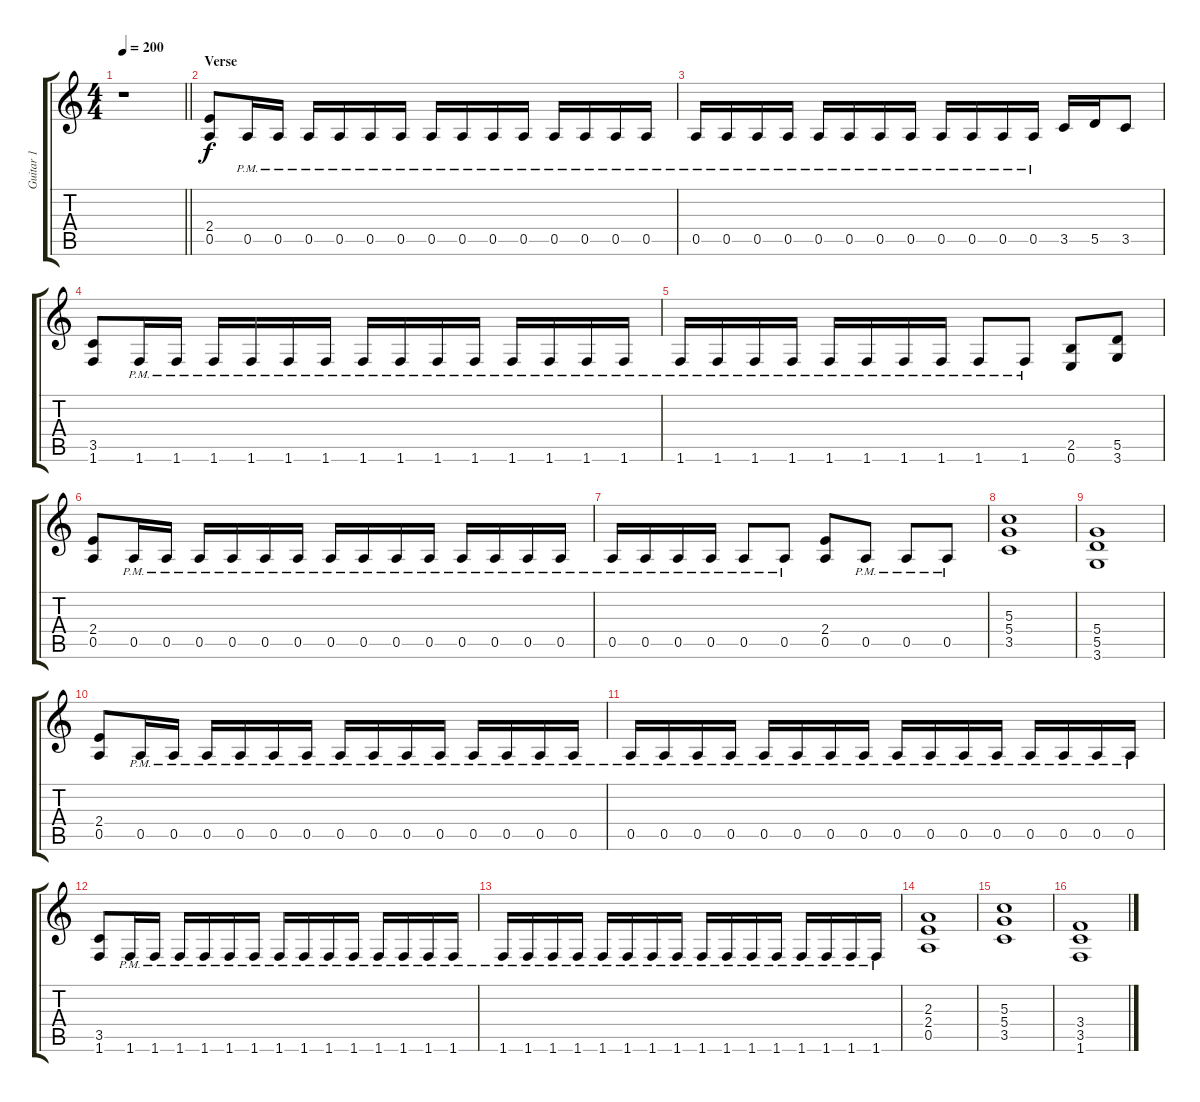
\track ("Guitar 1" "Guitar 1") {instrument distortionguitar}
\staff {score tabs}
\tuning (E4 B3 G3 D3 A2 E2) {hide}
\ts (4 4)
\tempo 200
\clef g2
\barLineRight lightlight
\ks c
r.1{dy f} |
\section ("" "Verse")
(2.4 0.5).8 0.5{pm}.16 0.5{pm}.16 0.5{pm}.16 0.5{pm}.16 0.5{pm}.16 0.5{pm}.16 0.5{pm}.16 0.5{pm}.16 0.5{pm}.16 0.5{pm}.16 0.5{pm}.16 0.5{pm}.16 0.5{pm}.16 0.5{pm}.16 |
0.5{pm}.16 0.5{pm}.16 0.5{pm}.16 0.5{pm}.16 0.5{pm}.16 0.5{pm}.16 0.5{pm}.16 0.5{pm}.16 0.5{pm}.16 0.5{pm}.16 0.5{pm}.16 0.5{pm}.16 3.5.16 5.5.16 3.5.8 |
(3.5 1.6).8 1.6{pm}.16 1.6{pm}.16 1.6{pm}.16 1.6{pm}.16 1.6{pm}.16 1.6{pm}.16 1.6{pm}.16 1.6{pm}.16 1.6{pm}.16 1.6{pm}.16 1.6{pm}.16 1.6{pm}.16 1.6{pm}.16 1.6{pm}.16 |
1.6{pm}.16 1.6{pm}.16 1.6{pm}.16 1.6{pm}.16 1.6{pm}.16 1.6{pm}.16 1.6{pm}.16 1.6{pm}.16 1.6{pm}.8 1.6{pm}.8 (2.5 0.6).8 (5.5 3.6).8 |
(2.4 0.5).8 0.5{pm}.16 0.5{pm}.16 0.5{pm}.16 0.5{pm}.16 0.5{pm}.16 0.5{pm}.16 0.5{pm}.16 0.5{pm}.16 0.5{pm}.16 0.5{pm}.16 0.5{pm}.16 0.5{pm}.16 0.5{pm}.16 0.5{pm}.16 |
0.5{pm}.16 0.5{pm}.16 0.5{pm}.16 0.5{pm}.16 0.5{pm}.8 0.5{pm}.8 (2.4 0.5).8 0.5{pm}.8 0.5{pm}.8 0.5{pm}.8 |
(5.3 5.4 3.5).1 |
(5.4 5.5 3.6).1 |
(2.4 0.5).8 0.5{pm}.16 0.5{pm}.16 0.5{pm}.16 0.5{pm}.16 0.5{pm}.16 0.5{pm}.16 0.5{pm}.16 0.5{pm}.16 0.5{pm}.16 0.5{pm}.16 0.5{pm}.16 0.5{pm}.16 0.5{pm}.16 0.5{pm}.16 |
0.5{pm}.16 0.5{pm}.16 0.5{pm}.16 0.5{pm}.16 0.5{pm}.16 0.5{pm}.16 0.5{pm}.16 0.5{pm}.16 0.5{pm}.16 0.5{pm}.16 0.5{pm}.16 0.5{pm}.16 0.5{pm}.16 0.5{pm}.16 0.5{pm}.16 0.5{pm}.16 |
(3.5 1.6).8 1.6{pm}.16 1.6{pm}.16 1.6{pm}.16 1.6{pm}.16 1.6{pm}.16 1.6{pm}.16 1.6{pm}.16 1.6{pm}.16 1.6{pm}.16 1.6{pm}.16 1.6{pm}.16 1.6{pm}.16 1.6{pm}.16 1.6{pm}.16 |
1.6{pm}.16 1.6{pm}.16 1.6{pm}.16 1.6{pm}.16 1.6{pm}.16 1.6{pm}.16 1.6{pm}.16 1.6{pm}.16 1.6{pm}.16 1.6{pm}.16 1.6{pm}.16 1.6{pm}.16 1.6{pm}.16 1.6{pm}.16 1.6{pm}.16 1.6{pm}.16 |
(2.3 2.4 0.5).1 |
(5.3 5.4 3.5).1 |
(3.4 3.5 1.6).1
